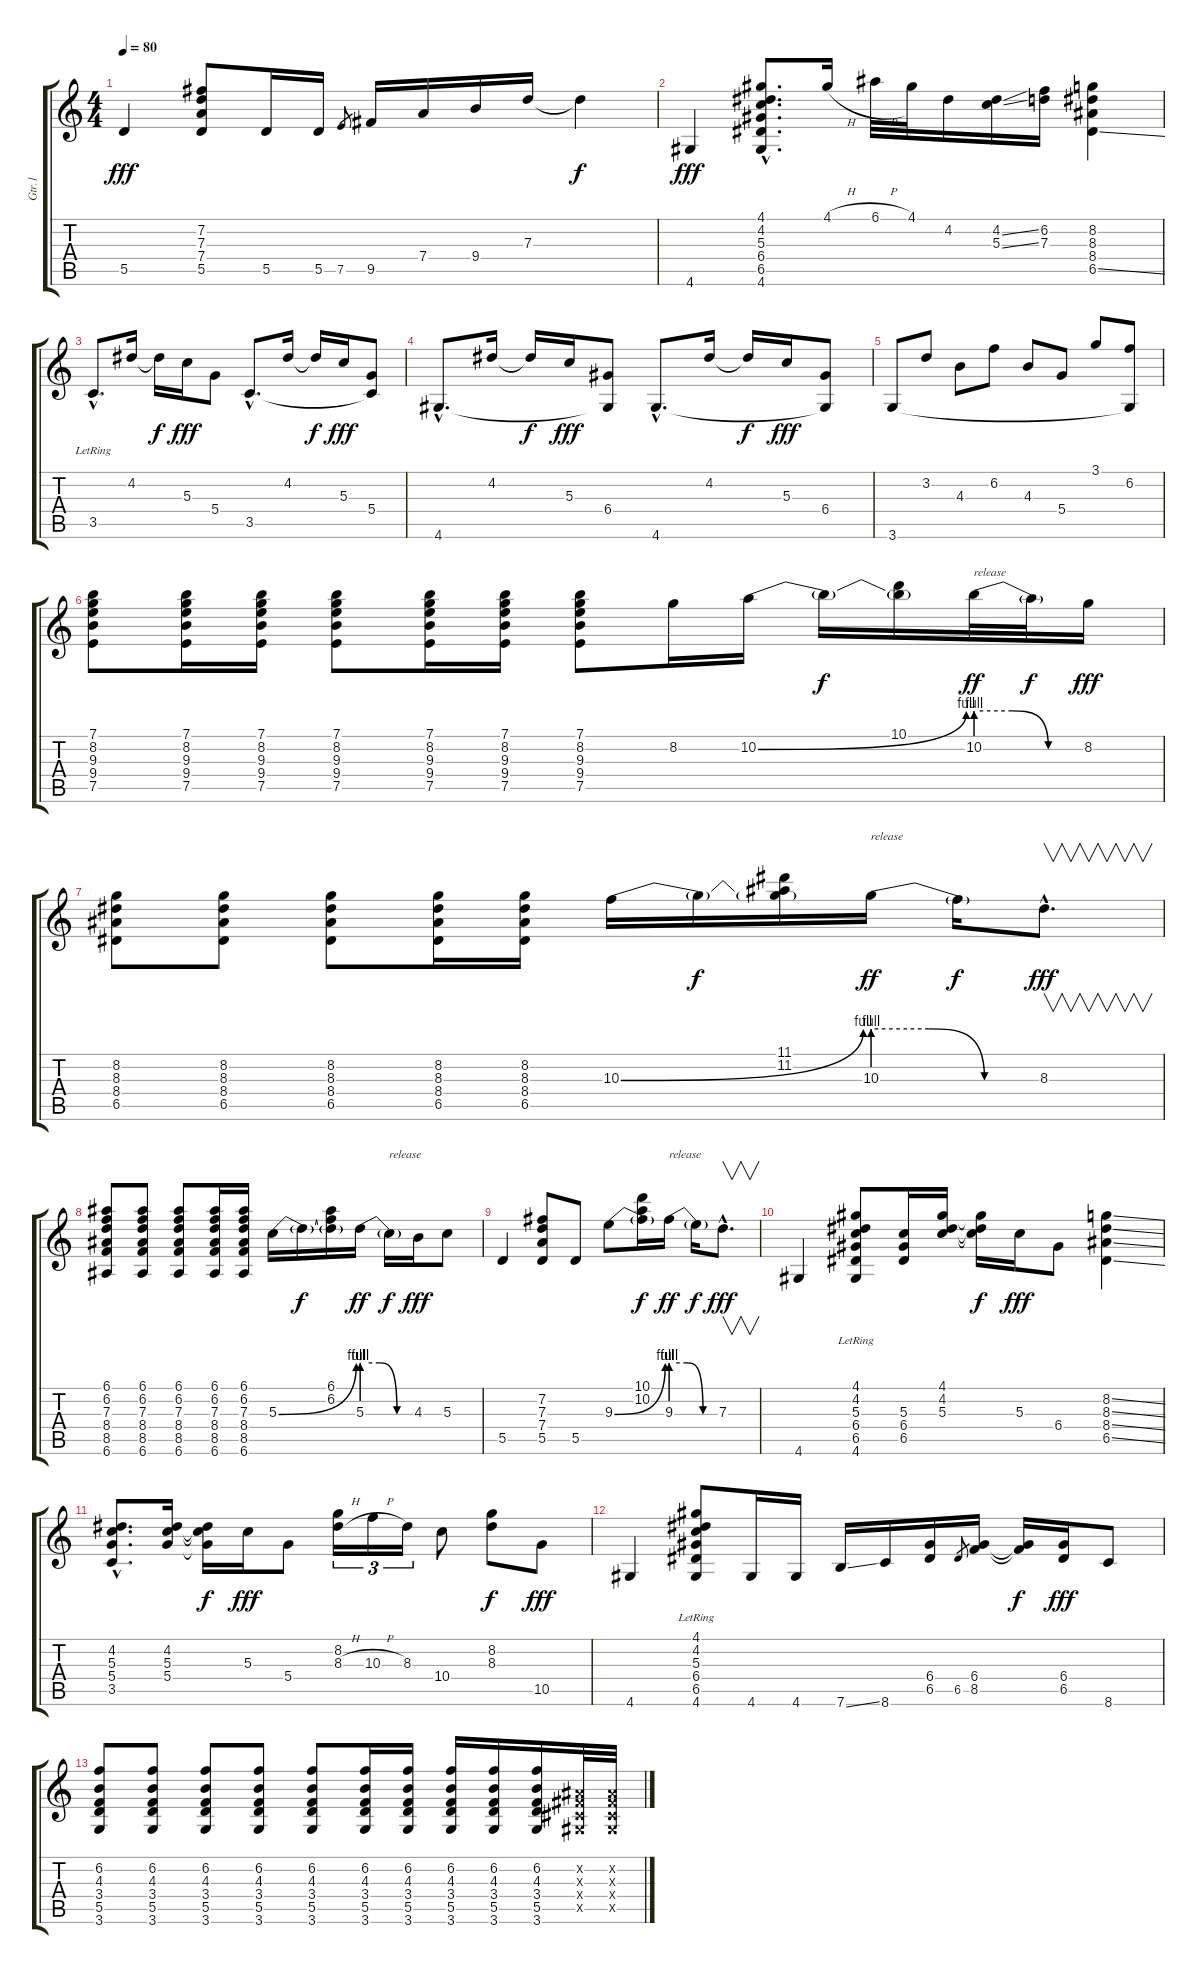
\track ("Gtr.1" "Gtr.1") {instrument overdrivenguitar}
\staff {score tabs}
\tuning (E4 B3 G3 D3 A2 E2) {hide}
\ts (4 4)
\tempo 80
\clef g2
\ks c
5.5.4{dy fff} (7.2 7.3 7.4 5.5).8 5.5.16 5.5.16 7.5.8{gr} 9.5.16 7.4.16 9.4.16 7.3.16 7.3{t}.4{dy f} |
4.6.4{dy fff} (4.1{hac} 4.2{hac} 5.3{hac} 6.4{hac} 6.5{hac} 4.6{hac}).8{d} 4.1{h}.16 6.1{h}.32 4.1.32 4.2.16 (4.2{ss} 5.3{ss}).16 (6.2 7.3).16 (8.2 8.3 8.4 6.5{ss}).4 |
3.5{hac lr}.8{d} 4.2.16 4.2{t}.16{dy f} 5.3.16{dy fff} 5.4.8 3.5{hac}.8{d} 4.2.16 4.2{t}.16{dy f} 5.3.16{dy fff} (5.4 3.5{t}).8 |
4.6{hac}.8{d} 4.2.16 4.2{t}.16{dy f} 5.3.16{dy fff} (6.4 4.6{t}).8 4.6{hac}.8{d} 4.2.16 4.2{t}.16{dy f} 5.3.16{dy fff} (6.4 4.6{t}).8 |
3.6.8 3.2.8 4.3.8 6.2.8 4.3.8 5.4.8 3.1.8 (6.2 3.6{t}).8 |
(7.1 8.2 9.3 9.4 7.5).8{volume 10} (7.1 8.2 9.3 9.4 7.5).16 (7.1 8.2 9.3 9.4 7.5).16 (7.1 8.2 9.3 9.4 7.5).8 (7.1 8.2 9.3 9.4 7.5).16 (7.1 8.2 9.3 9.4 7.5).16 (7.1 8.2 9.3 9.4 7.5).8 8.2.16 10.2{be (bend 0 0 60 4)}.16 10.2{t}.16{dy f} (10.1 10.2{t}).16 10.2{be (custom 0 4 20 4 40 0 60 0)}.32{txt "release" dy ff} 10.2{t}.32{dy f} 8.2.16{dy fff} |
(8.2 8.3 8.4 6.5).8 (8.2 8.3 8.4 6.5).8 (8.2 8.3 8.4 6.5).8 (8.2 8.3 8.4 6.5).16 (8.2 8.3 8.4 6.5).16 10.3{be (bend 0 0 60 4)}.16 10.3{t}.16{dy f} (11.1 11.2 10.3{t}).16 10.3{be (custom 0 4 20 4 40 0 60 0)}.16{txt "release" dy ff} 10.3{t}.16{dy f} 8.3{hac}.8{v d dy fff} |
(6.1 6.2 7.3 8.4 8.5 6.6).8{volume 6} (6.1 6.2 7.3 8.4 8.5 6.6).8 (6.1 6.2 7.3 8.4 8.5 6.6).8 (6.1 6.2 7.3 8.4 8.5 6.6).16 (6.1 6.2 7.3 8.4 8.5 6.6).16 5.3{be (bend 0 0 60 4)}.16 5.3{t}.16{dy f} (6.1 6.2 5.3{t}).16 5.3{be (custom 0 4 20 4 40 0 60 0)}.16{dy ff} 5.3{t}.16{txt "release" dy f} 4.3.16{dy fff} 5.3.8 |
5.5.4 (7.2 7.3 7.4 5.5).8 5.5.8 9.3{be (bend 0 0 60 4)}.8 (10.1 10.2 9.3{t}).16{dy f} 9.3{be (custom 0 4 20 4 40 0 60 0)}.16{txt "release" dy ff} 9.3{t}.16{dy f} 7.3{hac}.8{v d dy fff} |
4.6.4{volume 3} (4.1 4.2 5.3 6.4{lr} 6.5{lr} 4.6).8 (5.3 6.4 6.5).16 (4.1 4.2 5.3).16 (4.1{t} 4.2{t} 5.3{t}).16{dy f} 5.3.16{dy fff} 6.4.8 (8.2{ss} 8.3{ss} 8.4{ss} 6.5{ss}).4 |
(4.2{hac} 5.3{hac} 5.4{hac} 3.5{hac}).8{d} (4.2 5.3 5.4).16 (4.2{t} 5.3{t} 5.4{t}).16{dy f} 5.3.16{dy fff} 5.4.8 (8.2 8.3{h}).16{tu (3 2)} 10.3{h}.16{tu (3 2)} 8.3.16{tu (3 2)} 10.4.8 (8.2 8.3).8{dy f} 10.5.8{dy fff} |
4.6.4{volume 0} (4.1 4.2 5.3 6.4{lr} 6.5{lr} 4.6{lr}).8 4.6.16 4.6.16 7.6{ss}.16 8.6.16 (6.4 6.5).16 6.5.8{gr} (6.4 8.5).16 (6.4{t} 8.5{t}).16{dy f} (6.4 6.5).16{dy fff} 8.6.8 |
(6.2 4.3 3.4 5.5 3.6).8 (6.2 4.3 3.4 5.5 3.6).8 (6.2 4.3 3.4 5.5 3.6).8 (6.2 4.3 3.4 5.5 3.6).8 (6.2 4.3 3.4 5.5 3.6).8 (6.2 4.3 3.4 5.5 3.6).16 (6.2 4.3 3.4 5.5 3.6).16 (6.2 4.3 3.4 5.5 3.6).16 (6.2 4.3 3.4 5.5 3.6).16 (6.2 4.3 3.4 5.5 3.6).16 (-1.2{x} -1.3{x} -1.4{x} -1.5{x}).32 (-1.2{x} -1.3{x} -1.4{x} -1.5{x}).32
